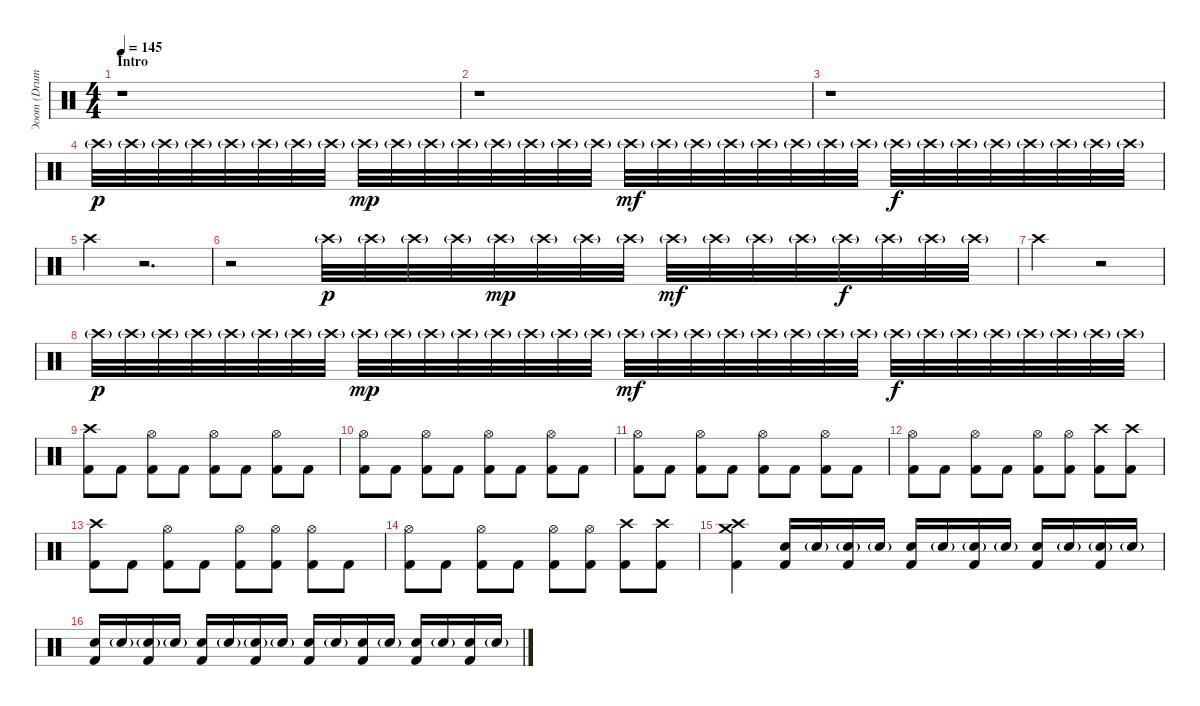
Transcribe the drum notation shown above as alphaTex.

\track ("Doom (Drums)" "Doom (Drum") {instrument percussion}
\staff {score}
\articulation defaults
\ts (4 4)
\section ("" "Intro")
\tempo 145
\clef neutral
\ks c
r.1{dy p} |
r.1 |
r.1 |
"Crash high (hit)"{g}.32 "Crash high (hit)"{g}.32 "Crash high (hit)"{g}.32 "Crash high (hit)"{g}.32 "Crash high (hit)"{g}.32 "Crash high (hit)"{g}.32 "Crash high (hit)"{g}.32 "Crash high (hit)"{g}.32 "Crash high (hit)"{g}.32{dy mp} "Crash high (hit)"{g}.32 "Crash high (hit)"{g}.32 "Crash high (hit)"{g}.32 "Crash high (hit)"{g}.32 "Crash high (hit)"{g}.32 "Crash high (hit)"{g}.32 "Crash high (hit)"{g}.32 "Crash high (hit)"{g}.32{dy mf} "Crash high (hit)"{g}.32 "Crash high (hit)"{g}.32 "Crash high (hit)"{g}.32 "Crash high (hit)"{g}.32 "Crash high (hit)"{g}.32 "Crash high (hit)"{g}.32 "Crash high (hit)"{g}.32 "Crash high (hit)"{g}.32{dy f} "Crash high (hit)"{g}.32 "Crash high (hit)"{g}.32 "Crash high (hit)"{g}.32 "Crash high (hit)"{g}.32 "Crash high (hit)"{g}.32 "Crash high (hit)"{g}.32 "Crash high (hit)"{g}.32 |
"Crash high (hit)".4 r.2{d} |
r.2 "Crash high (hit)"{g}.32{dy p} "Crash high (hit)"{g}.32 "Crash high (hit)"{g}.32 "Crash high (hit)"{g}.32 "Crash high (hit)"{g}.32{dy mp} "Crash high (hit)"{g}.32 "Crash high (hit)"{g}.32 "Crash high (hit)"{g}.32 "Crash high (hit)"{g}.32{dy mf} "Crash high (hit)"{g}.32 "Crash high (hit)"{g}.32 "Crash high (hit)"{g}.32 "Crash high (hit)"{g}.32{dy f} "Crash high (hit)"{g}.32 "Crash high (hit)"{g}.32 "Crash high (hit)"{g}.32 |
"Crash high (hit)".2 r.2 |
"Crash high (hit)"{g}.32{dy p} "Crash high (hit)"{g}.32 "Crash high (hit)"{g}.32 "Crash high (hit)"{g}.32 "Crash high (hit)"{g}.32 "Crash high (hit)"{g}.32 "Crash high (hit)"{g}.32 "Crash high (hit)"{g}.32 "Crash high (hit)"{g}.32{dy mp} "Crash high (hit)"{g}.32 "Crash high (hit)"{g}.32 "Crash high (hit)"{g}.32 "Crash high (hit)"{g}.32 "Crash high (hit)"{g}.32 "Crash high (hit)"{g}.32 "Crash high (hit)"{g}.32 "Crash high (hit)"{g}.32{dy mf} "Crash high (hit)"{g}.32 "Crash high (hit)"{g}.32 "Crash high (hit)"{g}.32 "Crash high (hit)"{g}.32 "Crash high (hit)"{g}.32 "Crash high (hit)"{g}.32 "Crash high (hit)"{g}.32 "Crash high (hit)"{g}.32{dy f} "Crash high (hit)"{g}.32 "Crash high (hit)"{g}.32 "Crash high (hit)"{g}.32 "Crash high (hit)"{g}.32 "Crash high (hit)"{g}.32 "Crash high (hit)"{g}.32 "Crash high (hit)"{g}.32 |
("Crash high (hit)" "Kick (hit) 2").8 "Kick (hit) 2".8 ("Hi-Hat (open)" "Kick (hit) 2").8 "Kick (hit) 2".8 ("Hi-Hat (open)" "Kick (hit) 2").8 "Kick (hit) 2".8 ("Hi-Hat (open)" "Kick (hit) 2").8 "Kick (hit) 2".8 |
("Hi-Hat (open)" "Kick (hit) 2").8 "Kick (hit) 2".8 ("Hi-Hat (open)" "Kick (hit) 2").8 "Kick (hit) 2".8 ("Hi-Hat (open)" "Kick (hit) 2").8 "Kick (hit) 2".8 ("Hi-Hat (open)" "Kick (hit) 2").8 "Kick (hit) 2".8 |
("Hi-Hat (open)" "Kick (hit) 2").8 "Kick (hit) 2".8 ("Hi-Hat (open)" "Kick (hit) 2").8 "Kick (hit) 2".8 ("Hi-Hat (open)" "Kick (hit) 2").8 "Kick (hit) 2".8 ("Hi-Hat (open)" "Kick (hit) 2").8 "Kick (hit) 2".8 |
("Hi-Hat (open)" "Kick (hit) 2").8 "Kick (hit) 2".8 ("Hi-Hat (open)" "Kick (hit) 2").8 "Kick (hit) 2".8 ("Hi-Hat (open)" "Kick (hit) 2").8 ("Hi-Hat (open)" "Kick (hit) 2").8 ("Crash high (hit)" "Kick (hit) 2").8 ("Crash high (hit)" "Kick (hit) 2").8 |
("Crash high (hit)" "Kick (hit) 2").8 "Kick (hit) 2".8 ("Hi-Hat (open)" "Kick (hit) 2").8 "Kick (hit) 2".8 ("Hi-Hat (open)" "Kick (hit) 2").8 ("Hi-Hat (open)" "Kick (hit) 2").8 ("Hi-Hat (open)" "Kick (hit) 2").8 "Kick (hit) 2".8 |
("Hi-Hat (open)" "Kick (hit) 2").8 "Kick (hit) 2".8 ("Hi-Hat (open)" "Kick (hit) 2").8 "Kick (hit) 2".8 ("Hi-Hat (open)" "Kick (hit) 2").8 ("Hi-Hat (open)" "Kick (hit) 2").8 ("Crash high (hit)" "Kick (hit) 2").8 ("Crash high (hit)" "Kick (hit) 2").8 |
("Crash medium (hit)" "Crash high (hit)" "Kick (hit) 2").4 ("Electric Snare (hit)" "Kick (hit) 2").16 "Electric Snare (hit)"{g}.16 ("Electric Snare (hit)"{g} "Kick (hit) 2").16 "Electric Snare (hit)"{g}.16 ("Electric Snare (hit)" "Kick (hit) 2").16 "Electric Snare (hit)"{g}.16 ("Electric Snare (hit)"{g} "Kick (hit) 2").16 "Electric Snare (hit)"{g}.16 ("Electric Snare (hit)" "Kick (hit) 2").16 "Electric Snare (hit)"{g}.16 ("Electric Snare (hit)"{g} "Kick (hit) 2").16 "Electric Snare (hit)"{g}.16 |
("Electric Snare (hit)" "Kick (hit) 2").16 "Electric Snare (hit)"{g}.16 ("Electric Snare (hit)"{g} "Kick (hit) 2").16 "Electric Snare (hit)"{g}.16 ("Electric Snare (hit)" "Kick (hit) 2").16 "Electric Snare (hit)"{g}.16 ("Electric Snare (hit)"{g} "Kick (hit) 2").16 "Electric Snare (hit)"{g}.16 ("Electric Snare (hit)" "Kick (hit) 2").16 "Electric Snare (hit)"{g}.16 ("Electric Snare (hit)" "Kick (hit) 2").16 "Electric Snare (hit)"{g}.16 ("Electric Snare (hit)" "Kick (hit) 2").16 "Electric Snare (hit)"{g}.16 ("Electric Snare (hit)" "Kick (hit) 2").16 "Electric Snare (hit)"{g}.16
